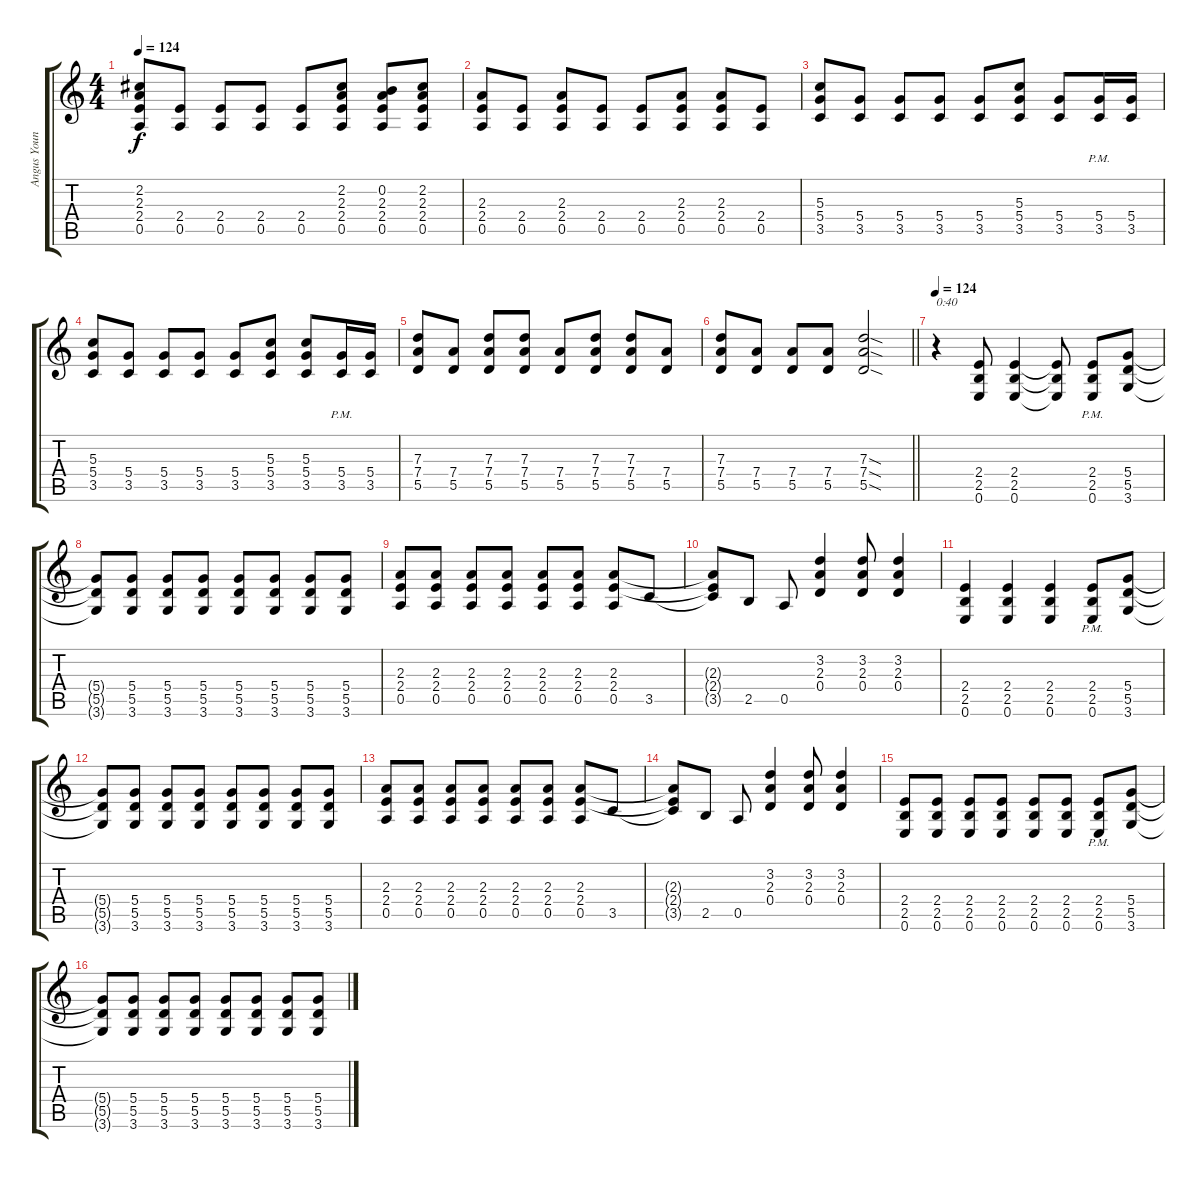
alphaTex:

\track ("Angus Young   (First guitar)" "Angus Youn") {instrument overdrivenguitar}
\staff {score tabs}
\tuning (E4 B3 G3 D3 A2 E2) {hide}
\ts (4 4)
\tempo 124
\clef g2
\ks c
(2.2 2.3 2.4 0.5).8{dy f} (2.4 0.5).8 (2.4 0.5).8 (2.4 0.5).8 (2.4 0.5).8 (2.2 2.3 2.4 0.5).8 (0.2 2.3 2.4 0.5).8 (2.2 2.3 2.4 0.5).8 |
(2.3 2.4 0.5).8 (2.4 0.5).8 (2.3 2.4 0.5).8 (2.4 0.5).8 (2.4 0.5).8 (2.3 2.4 0.5).8 (2.3 2.4 0.5).8 (2.4 0.5).8 |
(5.3 5.4 3.5).8 (5.4 3.5).8 (5.4 3.5).8 (5.4 3.5).8 (5.4 3.5).8 (5.3 5.4 3.5).8 (5.4 3.5).8 (5.4{pm} 3.5{pm}).16 (5.4 3.5).16 |
(5.3 5.4 3.5).8 (5.4 3.5).8 (5.4 3.5).8 (5.4 3.5).8 (5.4 3.5).8 (5.3 5.4 3.5).8 (5.3 5.4 3.5).8 (5.4{pm} 3.5{pm}).16 (5.4 3.5).16 |
(7.3 7.4 5.5).8 (7.4 5.5).8 (7.3 7.4 5.5).8 (7.3 7.4 5.5).8 (7.4 5.5).8 (7.3 7.4 5.5).8 (7.3 7.4 5.5).8 (7.4 5.5).8 |
\barLineRight lightlight
(7.3 7.4 5.5).8 (7.4 5.5).8 (7.4 5.5).8 (7.4 5.5).8 (7.3{sod} 7.4{sod} 5.5{sod}).2 |
\tempo 124
r.4{txt "0:40"} (2.4 2.5 0.6).8 (2.4 2.5 0.6).4 (2.4{t} 2.5{t} 0.6{t}).8 (2.4 2.5{pm} 0.6{pm}).8 (5.4 5.5 3.6).8 |
(5.4{t} 5.5{t} 3.6{t}).8 (5.4 5.5 3.6).8 (5.4 5.5 3.6).8 (5.4 5.5 3.6).8 (5.4 5.5 3.6).8 (5.4 5.5 3.6).8 (5.4 5.5 3.6).8 (5.4 5.5 3.6).8 |
(2.3 2.4 0.5).8 (2.3 2.4 0.5).8 (2.3 2.4 0.5).8 (2.3 2.4 0.5).8 (2.3 2.4 0.5).8 (2.3 2.4 0.5).8 (2.3 2.4 0.5).8 3.5.8 |
(2.3{t} 2.4{t} 3.5{t}).8 2.5.8 0.5.8 (3.2 2.3 0.4).4 (3.2 2.3 0.4).8 (3.2 2.3 0.4).4 |
(2.4 2.5 0.6).4 (2.4 2.5 0.6).4 (2.4 2.5 0.6).4 (2.4 2.5{pm} 0.6{pm}).8 (5.4 5.5 3.6).8 |
(5.4{t} 5.5{t} 3.6{t}).8 (5.4 5.5 3.6).8 (5.4 5.5 3.6).8 (5.4 5.5 3.6).8 (5.4 5.5 3.6).8 (5.4 5.5 3.6).8 (5.4 5.5 3.6).8 (5.4 5.5 3.6).8 |
(2.3 2.4 0.5).8 (2.3 2.4 0.5).8 (2.3 2.4 0.5).8 (2.3 2.4 0.5).8 (2.3 2.4 0.5).8 (2.3 2.4 0.5).8 (2.3 2.4 0.5).8 3.5.8 |
(2.3{t} 2.4{t} 3.5{t}).8 2.5.8 0.5.8 (3.2 2.3 0.4).4 (3.2 2.3 0.4).8 (3.2 2.3 0.4).4 |
(2.4 2.5 0.6).8 (2.4 2.5 0.6).8 (2.4 2.5 0.6).8 (2.4 2.5 0.6).8 (2.4 2.5 0.6).8 (2.4 2.5 0.6).8 (2.4 2.5{pm} 0.6{pm}).8 (5.4 5.5 3.6).8 |
(5.4{t} 5.5{t} 3.6{t}).8 (5.4 5.5 3.6).8 (5.4 5.5 3.6).8 (5.4 5.5 3.6).8 (5.4 5.5 3.6).8 (5.4 5.5 3.6).8 (5.4 5.5 3.6).8 (5.4 5.5 3.6).8
